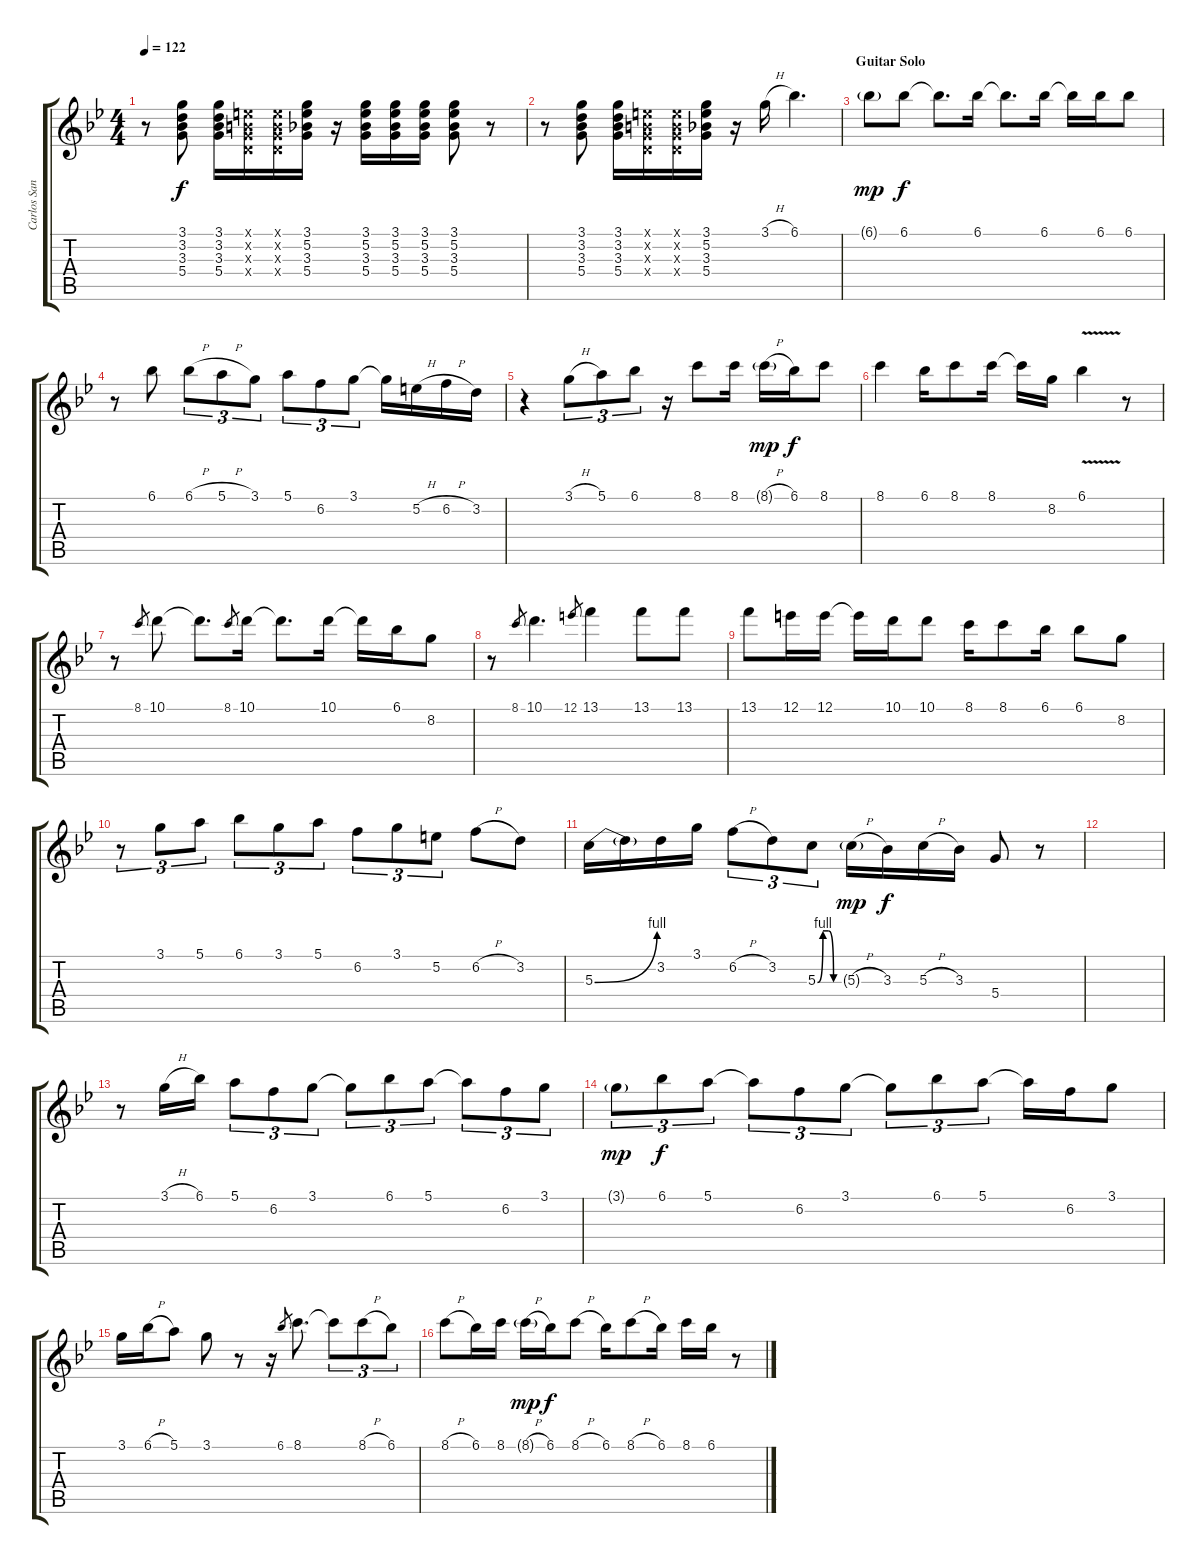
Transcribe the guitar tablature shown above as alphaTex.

\track ("Carlos Santana" "Carlos San") {instrument distortionguitar}
\staff {score tabs}
\tuning (E4 B3 G3 D3 A2 E2) {hide}
\ts (4 4)
\tempo 122
\clef g2
\ks bb
r.8{dy f} (3.1 3.2 3.3 5.4).8 (3.1 3.2 3.3 5.4).16 (0.1{x} 0.2{x} 0.3{x} 0.4{x}).16 (0.1{x} 0.2{x} 0.3{x} 0.4{x}).16 (3.1 5.2 3.3 5.4).16 r.16 (3.1 5.2 3.3 5.4).16 (3.1 5.2 3.3 5.4).16 (3.1 5.2 3.3 5.4).16 (3.1 5.2 3.3 5.4).8 r.8 |
r.8 (3.1 3.2 3.3 5.4).8 (3.1 3.2 3.3 5.4).16 (0.1{x} 0.2{x} 0.3{x} 0.4{x}).16 (0.1{x} 0.2{x} 0.3{x} 0.4{x}).16 (3.1 5.2 3.3 5.4).16 r.16 3.1{h}.16 6.1.4{d} |
\section ("" "Guitar Solo")
6.1{g}.8{dy mp} 6.1.8{dy f} 6.1{t}.8{d} 6.1.16 6.1{t}.8{d} 6.1.16 6.1{t}.16 6.1.16 6.1.8 |
r.8 6.1.8 6.1{h}.8{tu (3 2)} 5.1{h}.8{tu (3 2)} 3.1.8{tu (3 2)} 5.1.8{tu (3 2)} 6.2.8{tu (3 2)} 3.1.8{tu (3 2)} 3.1{t}.16 5.2{h}.16 6.2{h}.16 3.2.16 |
r.4 3.1{h}.8{tu (3 2)} 5.1.8{tu (3 2)} 6.1.8{tu (3 2)} r.16 8.1.8 8.1.16 8.1{h g}.16{dy mp} 6.1.16{dy f} 8.1.8 |
8.1.4 6.1.16 8.1.8 8.1.16 8.1{t}.16 8.2.16 6.1{v}.4 r.8 |
r.8 8.1.8{gr} 10.1.8 10.1{t}.8{d} 8.1.8{gr} 10.1.16 10.1{t}.8{d} 10.1.16 10.1{t}.16 6.1.16 8.2.8 |
r.8 8.1.8{gr} 10.1.4{d} 12.1.8{gr} 13.1.4 13.1.8 13.1.8 |
13.1.8 12.1.16 12.1.16 12.1{t}.16 10.1.16 10.1.8 8.1.16 8.1.8 6.1.16 6.1.8 8.2.8 |
r.8{tu (3 2)} 3.1.8{tu (3 2)} 5.1.8{tu (3 2)} 6.1.8{tu (3 2)} 3.1.8{tu (3 2)} 5.1.8{tu (3 2)} 6.2.8{tu (3 2)} 3.1.8{tu (3 2)} 5.2.8{tu (3 2)} 6.2{h}.8 3.2.8 |
5.3{be (bend 0 0 60 4)}.16 5.3{t}.16 3.2.16 3.1.16 6.2{h}.8{tu (3 2)} 3.2.8{tu (3 2)} 5.3{be (custom 0 0 15 4 30 4 45 0 60 0)}.8{tu (3 2)} 5.3{h g}.16{dy mp} 3.3.16{dy f} 5.3{h}.16 3.3.16 5.4.8 r.8 |
|
r.8 3.1{h}.16 6.1.16 5.1.8{tu (3 2)} 6.2.8{tu (3 2)} 3.1.8{tu (3 2)} 3.1{t}.8{tu (3 2)} 6.1.8{tu (3 2)} 5.1.8{tu (3 2)} 5.1{t}.8{tu (3 2)} 6.2.8{tu (3 2)} 3.1.8{tu (3 2)} |
3.1{g}.8{tu (3 2) dy mp} 6.1.8{tu (3 2) dy f} 5.1.8{tu (3 2)} 5.1{t}.8{tu (3 2)} 6.2.8{tu (3 2)} 3.1.8{tu (3 2)} 3.1{t}.8{tu (3 2)} 6.1.8{tu (3 2)} 5.1.8{tu (3 2)} 5.1{t}.16 6.2.16 3.1.8 |
3.1.16 6.1{h}.16 5.1.8 3.1.8 r.8 r.16 6.1.8{gr} 8.1.8{d} 8.1{t}.8{tu (3 2)} 8.1{h}.8{tu (3 2)} 6.1.8{tu (3 2)} |
8.1{h}.8 6.1.16 8.1.16 8.1{h g}.16{dy mp} 6.1.16{dy f} 8.1{h}.8 6.1.16 8.1{h}.8 6.1.16 8.1.16 6.1.16 r.8
